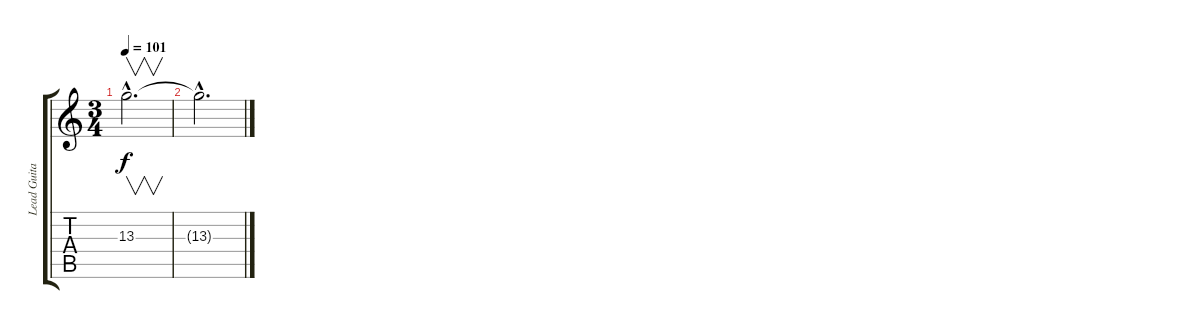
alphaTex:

\track ("Lead Guitar" "Lead Guita") {instrument distortionguitar}
\staff {score tabs}
\tuning (Eb4 Bb3 Gb3 Db3 Ab2 Eb2) {hide}
\ts (3 4)
\tempo 101
\clef g2
\ks c
13.3{hac}.2{v d dy f} |
13.3{hac t}.2{d}
